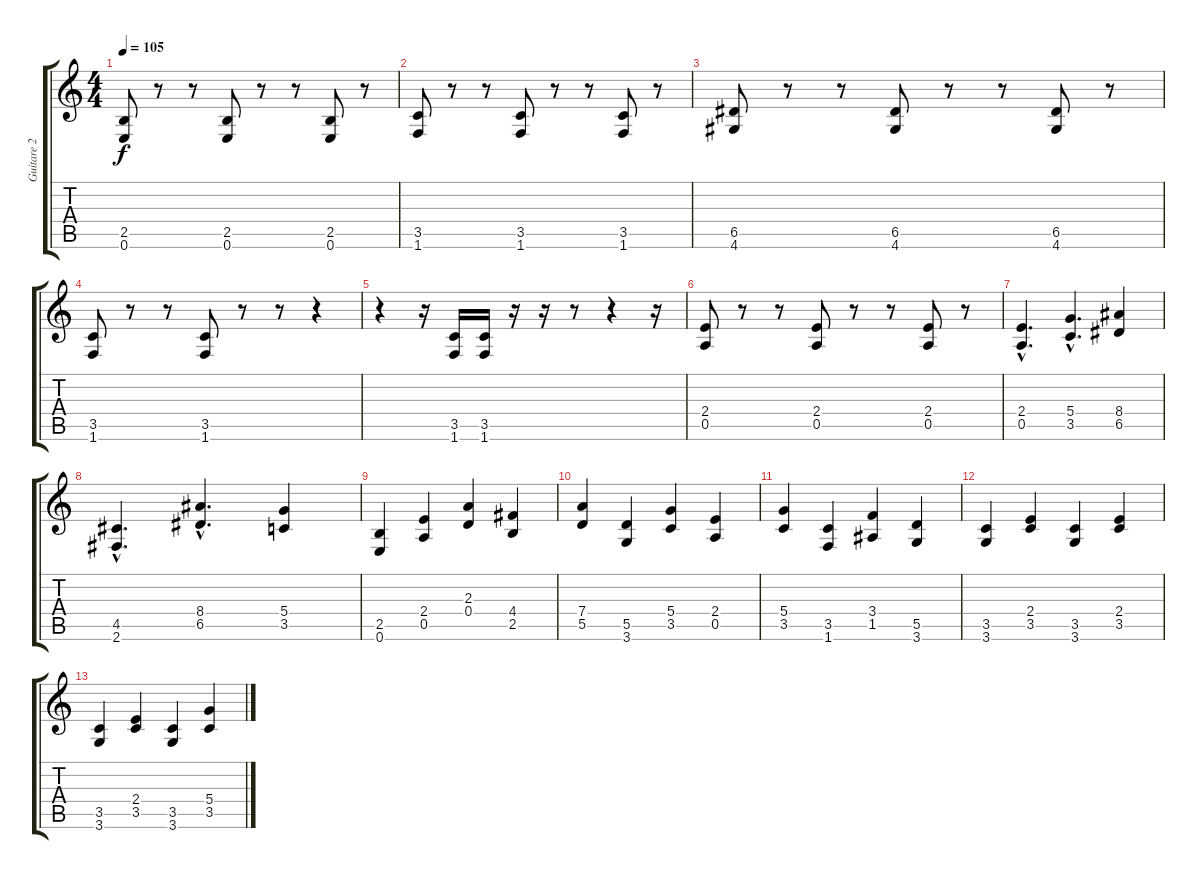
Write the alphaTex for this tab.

\track ("Guitare 2" "Guitare 2") {instrument overdrivenguitar}
\staff {score tabs}
\tuning (E4 B3 G3 D3 A2 E2) {hide}
\ts (4 4)
\tempo 105
\clef g2
\ks c
(2.5 0.6).8{dy f} r.8 r.8 (2.5 0.6).8 r.8 r.8 (2.5 0.6).8 r.8 |
(3.5 1.6).8 r.8 r.8 (3.5 1.6).8 r.8 r.8 (3.5 1.6).8 r.8 |
(6.5 4.6).8 r.8 r.8 (6.5 4.6).8 r.8 r.8 (6.5 4.6).8 r.8 |
(3.5 1.6).8 r.8 r.8 (3.5 1.6).8 r.8 r.8 r.4 |
r.4 r.16 (3.5 1.6).16 (3.5 1.6).16 r.16 r.16 r.8 r.4 r.16 |
(2.4 0.5).8 r.8 r.8 (2.4 0.5).8 r.8 r.8 (2.4 0.5).8 r.8 |
(2.4{hac} 0.5{hac}).4{d} (5.4{hac} 3.5{hac}).4{d} (8.4 6.5).4 |
(4.5{hac} 2.6{hac}).4{d} (8.4{hac} 6.5{hac}).4{d} (5.4 3.5).4 |
(2.5 0.6).4 (2.4 0.5).4 (2.3 0.4).4 (4.4 2.5).4 |
(7.4 5.5).4 (5.5 3.6).4 (5.4 3.5).4 (2.4 0.5).4 |
(5.4 3.5).4 (3.5 1.6).4 (3.4 1.5).4 (5.5 3.6).4 |
(3.5 3.6).4 (2.4 3.5).4 (3.5 3.6).4 (2.4 3.5).4 |
(3.5 3.6).4 (2.4 3.5).4 (3.5 3.6).4 (5.4 3.5).4
